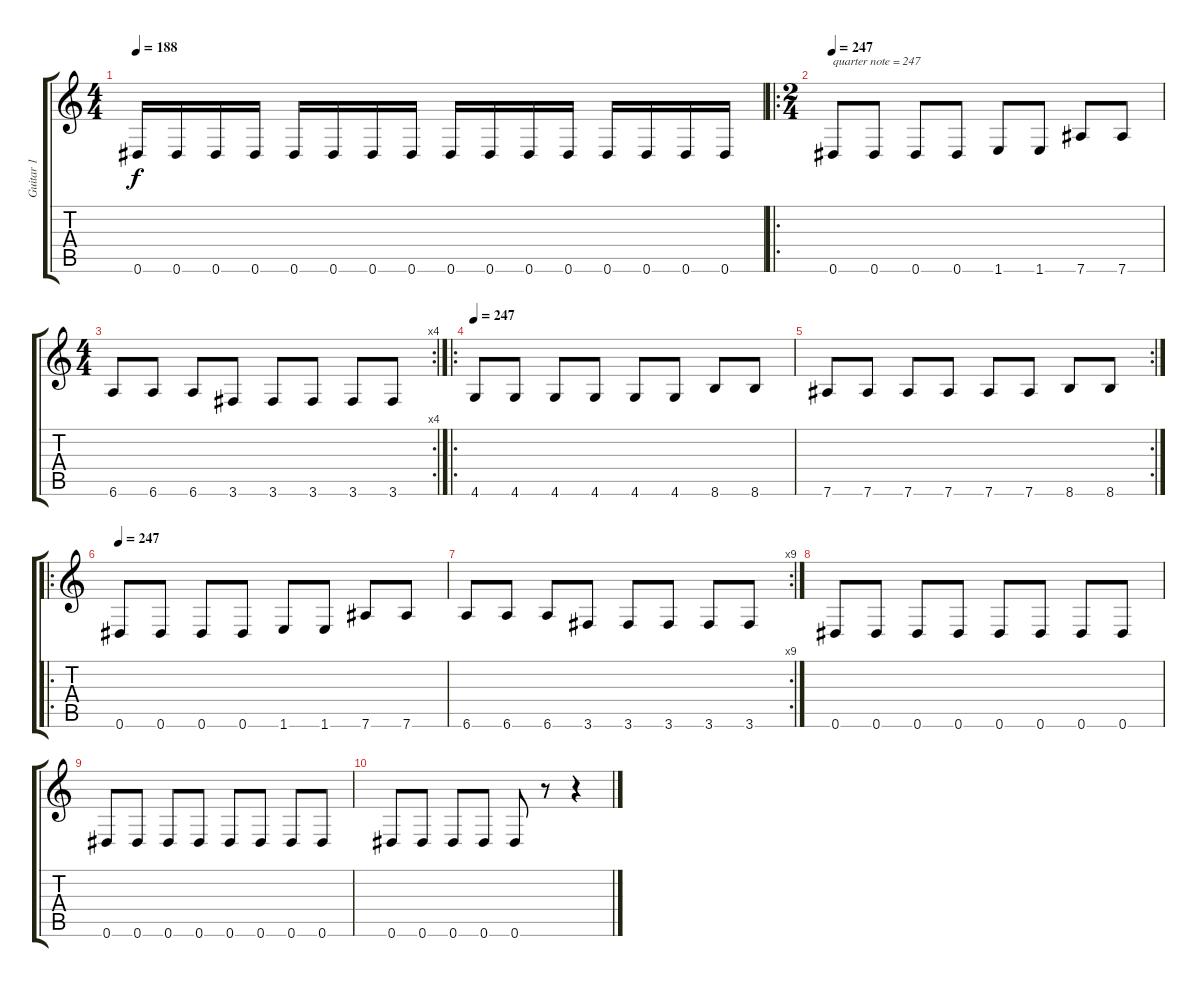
\track ("Guitar 1" "Guitar 1") {instrument overdrivenguitar}
\staff {score tabs}
\tuning (Eb4 Bb3 Gb3 Db3 Ab2 Eb2) {hide}
\ts (4 4)
\tempo 188
\clef g2
\ks c
0.6.16{dy f} 0.6.16 0.6.16 0.6.16 0.6.16 0.6.16 0.6.16 0.6.16 0.6.16 0.6.16 0.6.16 0.6.16 0.6.16 0.6.16 0.6.16 0.6.16 |
\ro
\ts (2 4)
\tempo 247
0.6.8{txt "quarter note = 247"} 0.6.8 0.6.8 0.6.8 1.6.8 1.6.8 7.6.8 7.6.8 |
\rc 4
\ts (4 4)
6.6.8 6.6.8 6.6.8 3.6.8 3.6.8 3.6.8 3.6.8 3.6.8 |
\ro
\tempo 247
4.6.8 4.6.8 4.6.8 4.6.8 4.6.8 4.6.8 8.6.8 8.6.8 |
\rc 2
7.6.8 7.6.8 7.6.8 7.6.8 7.6.8 7.6.8 8.6.8 8.6.8 |
\ro
\tempo 247
0.6.8 0.6.8 0.6.8 0.6.8 1.6.8 1.6.8 7.6.8 7.6.8 |
\rc 9
6.6.8 6.6.8 6.6.8 3.6.8 3.6.8 3.6.8 3.6.8 3.6.8 |
0.6.8 0.6.8 0.6.8 0.6.8 0.6.8 0.6.8 0.6.8 0.6.8 |
0.6.8 0.6.8 0.6.8 0.6.8 0.6.8 0.6.8 0.6.8 0.6.8 |
0.6.8 0.6.8 0.6.8 0.6.8 0.6.8 r.8 r.4
